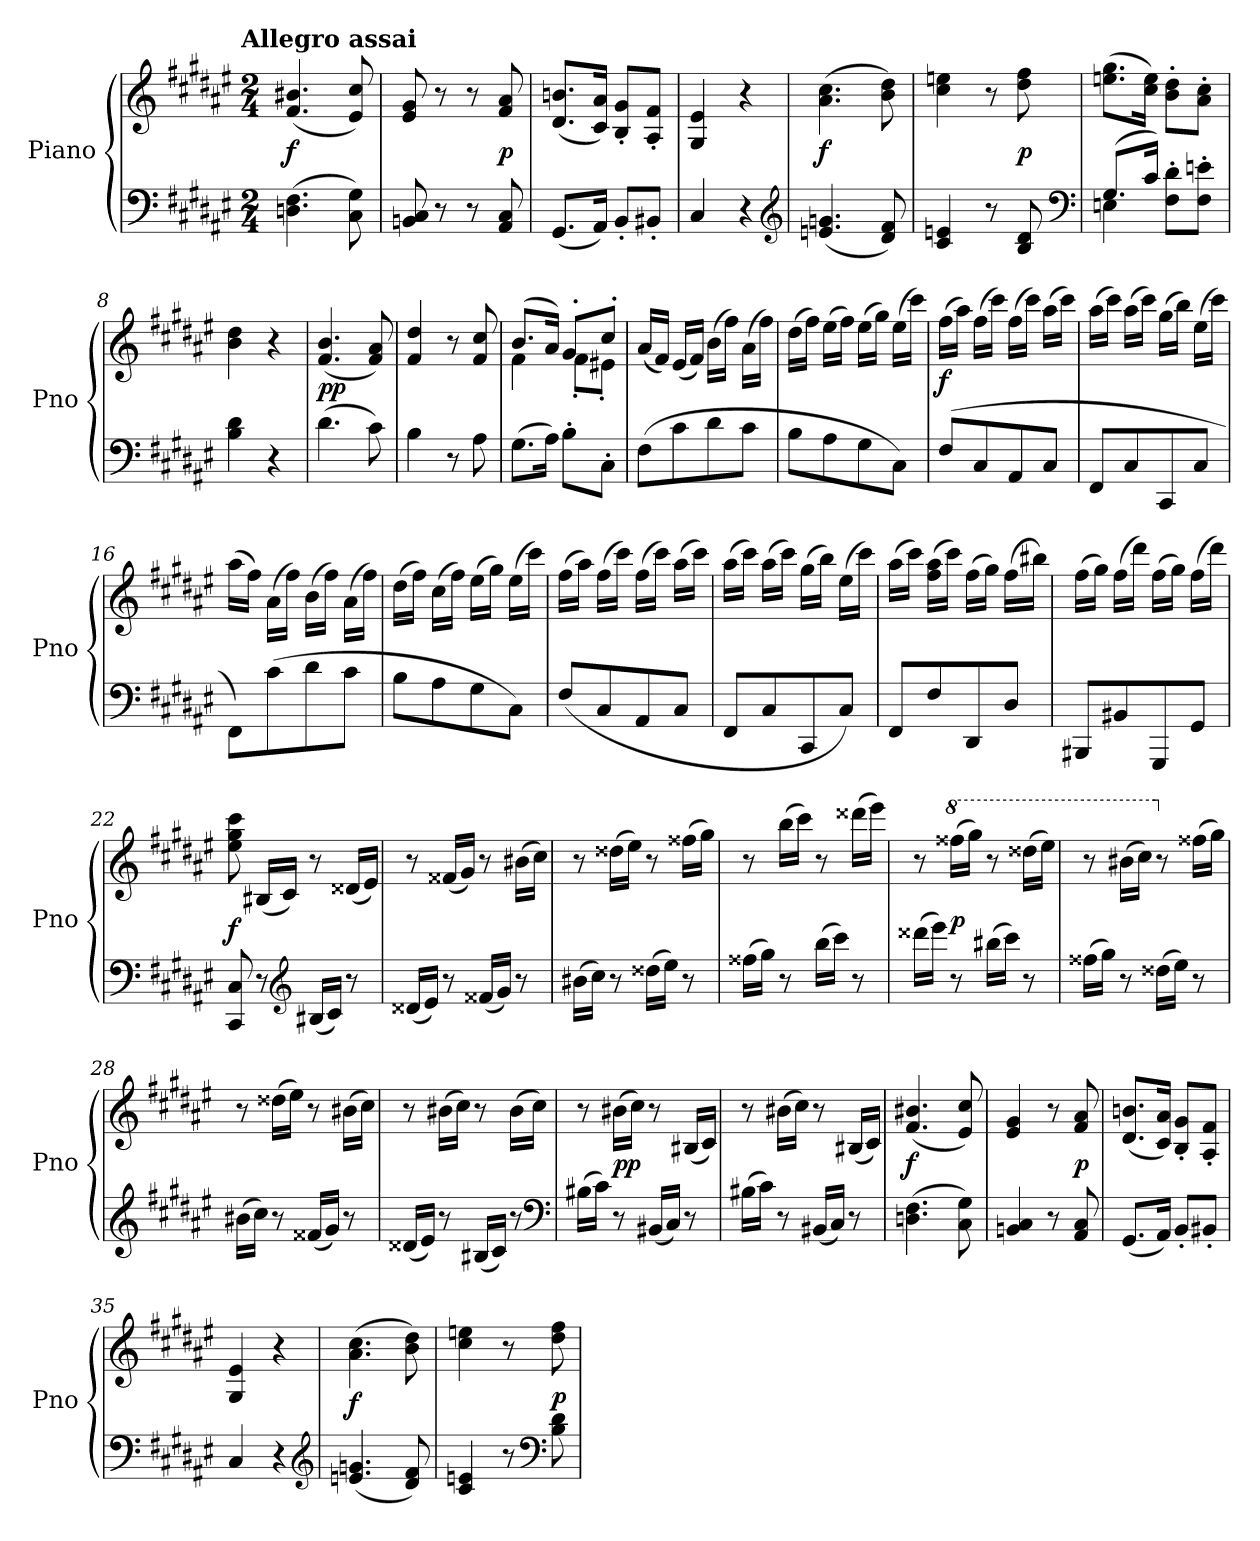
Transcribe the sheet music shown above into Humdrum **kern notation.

**kern	**kern	**dynam
*part1	*part1	*part1
*staff2	*staff1	*staff1/2
*I"Piano	*	*
*I'Pno	*	*
*clefF4	*clefG2	*
*k[f#c#g#d#a#e#]	*k[f#c#g#d#a#e#]	*
*F#:	*F#:	*
!!LO:TX:omd:t=Allegro assai
*M2/4	*M2/4	*
*MM120	*MM120	*
=1	=1	=1
(4.Dn 4.F#	(4.f# 4.b#X	f
8C# 8G#)	8e# 8cc#)	.
=2	=2	=2
8BBn 8C#	8e# 8g#	.
8r	8r	.
8r	8r	.
8AA# 8C#	8f# 8a#	p
=3	=3	=3
(8.GG#L	(8.d# 8.bnL	.
16AA#Jk)	16c# 16a#Jk)	.
8BB'L	8B' 8g#'L	.
8BB#X'J	8A#' 8f#'J	.
=4	=4	=4
4C#	4G# 4e#	.
4r	4r	.
*clefG2	*	*
=5	=5	=5
(4.en 4.gn	(4.a# 4.cc#	f
8d# 8f#)	8b 8dd#)	.
=6	=6	=6
4c# 4en	4cc# 4een	.
8r	8r	.
8B 8d#	8dd# 8ff#	p
*clefF4	*	*
=7	=7	=7
*^	*	*
(8.G#L	4En	(8.een 8.gg#L	.
16c#Jk)	.	16cc# 16eeJk)	.
4ryy	8F#' 8d#'L	8b' 8dd#'L	.
.	8F#' 8en'J	8a#' 8cc#'J	.
*v	*v	*	*
=8	=8	=8
4B 4d#	4b 4dd#	.
4r	4r	.
=9	=9	=9
(4.d#	(>4.f# 4.b	pp
8c#)	8f# 8a#)	.
=10	=10	=10
4B	4f# 4dd#	.
8r	8r	.
8A#	8f# 8cc#	.
=11	=11	=11
*	*^	*
(8.G#L	(8.bL	4f#	.
16A#Jk)	16a#Jk)	.	.
8B'L	8g#'L	8f#'L	.
8C#'J	8cc#'J	8e#X'J	.
=12	=12	=12	=12
!	!LO:TX:c:t=cresc.	!	!
*	*v	*v	*
(8F#L	(16a#LL	.
.	16f#JJ)	.
8c#	(16e#LL	.
.	16f#JJ)	.
8d#	(16bLL	.
.	16ff#JJ)	.
8c#J	(16a#LL	.
.	16ff#JJ)	.
=13	=13	=13
8BL	(16dd#LL	.
.	16ff#JJ)	.
8A#	(16ee#LL	.
.	16ff#JJ)	.
8G#	(16ee#LL	.
.	16gg#JJ)	.
8C#J)	(16ee#LL	.
.	16ccc#JJ)	.
=14	=14	=14
(<8F#L	(16ff#LL	f
.	16aa#JJ)	.
8C#	(16ff#LL	.
.	16ccc#JJ)	.
8AA#	(16ff#LL	.
.	16ccc#JJ)	.
8C#J	(16aa#LL	.
.	16ccc#JJ)	.
=15	=15	=15
8FF#L	(16aa#LL	.
.	16ccc#JJ)	.
8C#	(16aa#LL	.
.	16ccc#JJ)	.
8CC#	(16gg#LL	.
.	16bbJJ)	.
8C#J	(16ee#LL	.
.	16ccc#JJ)	.
=16	=16	=16
8FF#L)	(16aa#LL	.
.	16ff#JJ)	.
(8c#	(16a#LL	.
.	16ff#JJ)	.
8d#	(16bLL	.
.	16ff#JJ)	.
8c#J	(16a#LL	.
.	16ff#JJ)	.
=17	=17	=17
8BL	(16dd#LL	.
.	16ff#JJ)	.
8A#	(16cc#LL	.
.	16ff#JJ)	.
8G#	(16ee#LL	.
.	16gg#JJ)	.
8C#J)	(16ee#LL	.
.	16ccc#JJ)	.
=18	=18	=18
(8F#L	(16ff#LL	.
.	16aa#JJ)	.
8C#	(16ff#LL	.
.	16ccc#JJ)	.
8AA#	(16ff#LL	.
.	16ccc#JJ)	.
8C#J	(16aa#LL	.
.	16ccc#JJ)	.
=19	=19	=19
8FF#L	(16aa#LL	.
.	16ccc#JJ)	.
8C#	(16aa#LL	.
.	16ccc#JJ)	.
8CC#	(16gg#LL	.
.	16bbJJ)	.
8C#J)	(16ee#LL	.
.	16ccc#JJ)	.
=20	=20	=20
8FF#L	(16aa#LL	.
.	16ccc#JJ)	.
8F#	(16ff# 16aa#LL	.
.	16ccc#JJ)	.
8DD#	(16ff#LL	.
.	16gg#JJ)	.
8D#J	(16ff#LL	.
.	16bb#XJJ)	.
=21	=21	=21
8BBB#XL	(16ff#LL	.
.	16gg#JJ)	.
8BB#X	(16ff#LL	.
.	16ddd#JJ)	.
8GGG#	(16ff#LL	.
.	16gg#JJ)	.
8GG#J	(16ff#LL	.
.	16ddd#JJ)	.
=22	=22	=22
8CC# 8C#	8ee# 8gg# 8ccc#	f
8r	(16B#XLL	.
.	16c#JJ)	.
*clefG2	*	*
(16B#XLL	8r	.
16c#JJ)	.	.
8r	(16d##XLL	.
.	16e#JJ)	.
=23	=23	=23
(16d##XLL	8r	.
16e#JJ)	.	.
8r	(16f##XLL	.
.	16g#JJ)	.
(16f##XLL	8r	.
16g#JJ)	.	.
8r	(16b#XLL	.
.	16cc#JJ)	.
=24	=24	=24
(16b#XLL	8r	.
16cc#JJ)	.	.
8r	(16dd##XLL	.
.	16ee#JJ)	.
(16dd##XLL	8r	.
16ee#JJ)	.	.
8r	(16ff##XLL	.
.	16gg#JJ)	.
=25	=25	=25
(16ff##XLL	8r	.
16gg#JJ)	.	.
8r	(16bbLL	.
.	16ccc#JJ)	.
(16bbLL	8r	.
16ccc#JJ)	.	.
8r	(16ddd##XLL	.
.	16eee#JJ)	.
=26	=26	=26
(16ddd##XLL	8r	.
16eee#JJ)	.	.
*	*8va	*
8r	(16fff##XLL	p
.	16ggg#JJ)	.
(16bb#XLL	8r	.
16ccc#JJ)	.	.
8r	(16ddd##XLL	.
.	16eee#JJ)	.
=27	=27	=27
(16ff##XLL	8r	.
16gg#JJ)	.	.
8r	(16bb#XLL	.
.	16ccc#JJ)	.
*	*X8va	*
(16dd##XLL	8r	.
16ee#JJ)	.	.
8r	(16ff##XLL	.
.	16gg#JJ)	.
=28	=28	=28
(16b#XLL	8r	.
16cc#JJ)	.	.
8r	(16dd##XLL	.
.	16ee#JJ)	.
(16f##XLL	8r	.
16g#JJ)	.	.
8r	(16b#XLL	.
.	16cc#JJ)	.
=29	=29	=29
(16d##XLL	8r	.
16e#JJ)	.	.
8r	(16b#XLL	.
.	16cc#JJ)	.
(16B#XLL	8r	.
16c#JJ)	.	.
8r	(16b#LL	.
.	16cc#JJ)	.
*clefF4	*	*
=30	=30	=30
(16B#XLL	8r	.
16c#JJ)	.	.
8r	(16b#XLL	pp
.	16cc#JJ)	.
(16BB#XLL	8r	.
16C#JJ)	.	.
8r	(16B#XLL	.
.	16c#JJ)	.
=31	=31	=31
(16B#XLL	8r	.
16c#JJ)	.	.
8r	(16b#XLL	.
.	16cc#JJ)	.
(16BB#XLL	8r	.
16C#JJ)	.	.
8r	(16B#XLL	.
.	16c#JJ)	.
=32	=32	=32
(4.Dn 4.F#	(4.f# 4.b#X	f
8C# 8G#)	8e# 8cc#)	.
=33	=33	=33
4BBn 4C#	4e# 4g#	.
8r	8r	.
8AA# 8C#	8f# 8a#	p
=34	=34	=34
(8.GG#L	(8.d# 8.bnL	.
16AA#Jk)	16c# 16a#Jk)	.
8BB'L	8B' 8g#'L	.
8BB#X'J	8A#' 8f#'J	.
=35	=35	=35
4C#	4G# 4e#	.
4r	4r	.
*clefG2	*	*
=36	=36	=36
(4.en 4.gn	(4.a# 4.cc#	f
8d# 8f#)	8b 8dd#)	.
=37	=37	=37
4c# 4en	4cc# 4een	.
8r	8r	.
*clefF4	*	*
8B 8d#	8dd# 8ff#	p
=	=	=
*-	*-	*-
